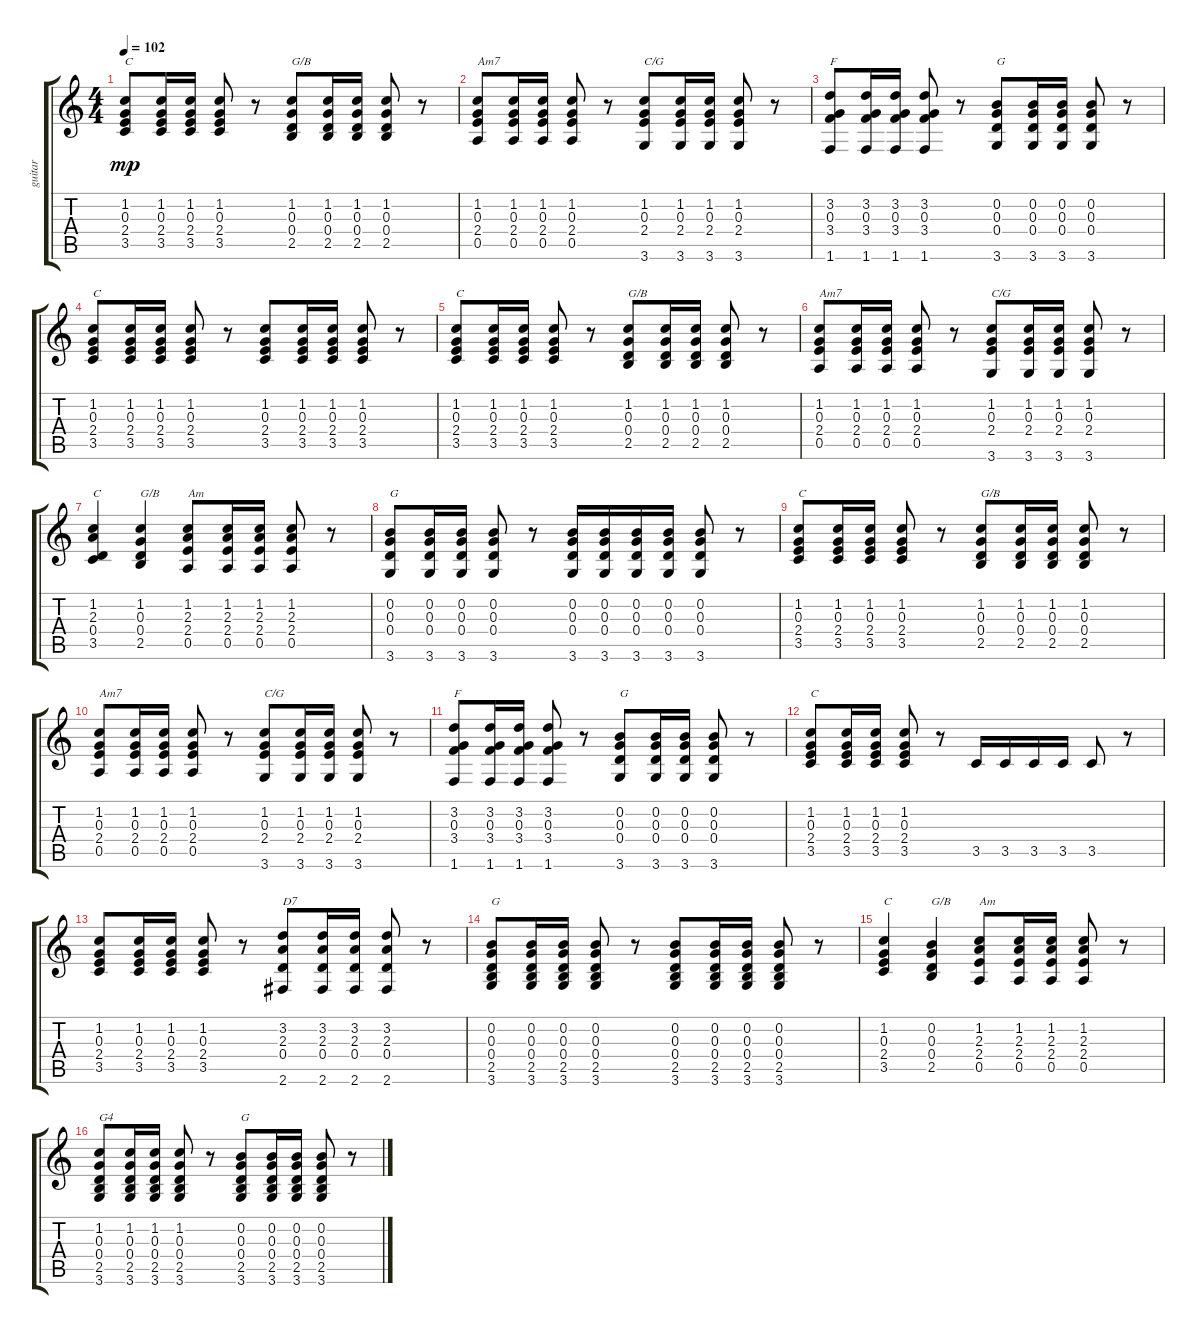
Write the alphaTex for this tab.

\track ("guitar" "guitar") {instrument acousticguitarnylon}
\staff {score tabs}
\tuning (E4 B3 G3 D3 A2 E2) {hide}
\ts (4 4)
\tempo 102
\clef g2
\ks c
(1.2 0.3 2.4 3.5).8{txt "C" dy mp} (1.2 0.3 2.4 3.5).16 (1.2 0.3 2.4 3.5).16 (1.2 0.3 2.4 3.5).8 r.8 (1.2 0.3 0.4 2.5).8{txt "G/B"} (1.2 0.3 0.4 2.5).16 (1.2 0.3 0.4 2.5).16 (1.2 0.3 0.4 2.5).8 r.8 |
(1.2 0.3 2.4 0.5).8{txt "Am7"} (1.2 0.3 2.4 0.5).16 (1.2 0.3 2.4 0.5).16 (1.2 0.3 2.4 0.5).8 r.8 (1.2 0.3 2.4 3.6).8{txt "C/G"} (1.2 0.3 2.4 3.6).16 (1.2 0.3 2.4 3.6).16 (1.2 0.3 2.4 3.6).8 r.8 |
(3.2 0.3 3.4 1.6).8{txt "F"} (3.2 0.3 3.4 1.6).16 (3.2 0.3 3.4 1.6).16 (3.2 0.3 3.4 1.6).8 r.8 (0.2 0.3 0.4 3.6).8{txt "G"} (0.2 0.3 0.4 3.6).16 (0.2 0.3 0.4 3.6).16 (0.2 0.3 0.4 3.6).8 r.8 |
(1.2 0.3 2.4 3.5).8{txt "C"} (1.2 0.3 2.4 3.5).16 (1.2 0.3 2.4 3.5).16 (1.2 0.3 2.4 3.5).8 r.8 (1.2 0.3 2.4 3.5).8 (1.2 0.3 2.4 3.5).16 (1.2 0.3 2.4 3.5).16 (1.2 0.3 2.4 3.5).8 r.8 |
(1.2 0.3 2.4 3.5).8{txt "C"} (1.2 0.3 2.4 3.5).16 (1.2 0.3 2.4 3.5).16 (1.2 0.3 2.4 3.5).8 r.8 (1.2 0.3 0.4 2.5).8{txt "G/B"} (1.2 0.3 0.4 2.5).16 (1.2 0.3 0.4 2.5).16 (1.2 0.3 0.4 2.5).8 r.8 |
(1.2 0.3 2.4 0.5).8{txt "Am7"} (1.2 0.3 2.4 0.5).16 (1.2 0.3 2.4 0.5).16 (1.2 0.3 2.4 0.5).8 r.8 (1.2 0.3 2.4 3.6).8{txt "C/G"} (1.2 0.3 2.4 3.6).16 (1.2 0.3 2.4 3.6).16 (1.2 0.3 2.4 3.6).8 r.8 |
(1.2 2.3 0.4 3.5).4{txt "C"} (1.2 0.3 0.4 2.5).4{txt "G/B"} (1.2 2.3 2.4 0.5).8{txt "Am"} (1.2 2.3 2.4 0.5).16 (1.2 2.3 2.4 0.5).16 (1.2 2.3 2.4 0.5).8 r.8 |
(0.2 0.3 0.4 3.6).8{txt "G"} (0.2 0.3 0.4 3.6).16 (0.2 0.3 0.4 3.6).16 (0.2 0.3 0.4 3.6).8 r.8 (0.2 0.3 0.4 3.6).16 (0.2 0.3 0.4 3.6).16 (0.2 0.3 0.4 3.6).16 (0.2 0.3 0.4 3.6).16 (0.2 0.3 0.4 3.6).8 r.8 |
(1.2 0.3 2.4 3.5).8{txt "C"} (1.2 0.3 2.4 3.5).16 (1.2 0.3 2.4 3.5).16 (1.2 0.3 2.4 3.5).8 r.8 (1.2 0.3 0.4 2.5).8{txt "G/B"} (1.2 0.3 0.4 2.5).16 (1.2 0.3 0.4 2.5).16 (1.2 0.3 0.4 2.5).8 r.8 |
(1.2 0.3 2.4 0.5).8{txt "Am7"} (1.2 0.3 2.4 0.5).16 (1.2 0.3 2.4 0.5).16 (1.2 0.3 2.4 0.5).8 r.8 (1.2 0.3 2.4 3.6).8{txt "C/G"} (1.2 0.3 2.4 3.6).16 (1.2 0.3 2.4 3.6).16 (1.2 0.3 2.4 3.6).8 r.8 |
(3.2 0.3 3.4 1.6).8{txt "F"} (3.2 0.3 3.4 1.6).16 (3.2 0.3 3.4 1.6).16 (3.2 0.3 3.4 1.6).8 r.8 (0.2 0.3 0.4 3.6).8{txt "G"} (0.2 0.3 0.4 3.6).16 (0.2 0.3 0.4 3.6).16 (0.2 0.3 0.4 3.6).8 r.8 |
(1.2 0.3 2.4 3.5).8{txt "C"} (1.2 0.3 2.4 3.5).16 (1.2 0.3 2.4 3.5).16 (1.2 0.3 2.4 3.5).8 r.8 3.5.16 3.5.16 3.5.16 3.5.16 3.5.8 r.8 |
(1.2 0.3 2.4 3.5).8 (1.2 0.3 2.4 3.5).16 (1.2 0.3 2.4 3.5).16 (1.2 0.3 2.4 3.5).8 r.8 (3.2 2.3 0.4 2.6).8{txt "D7"} (3.2 2.3 0.4 2.6).16 (3.2 2.3 0.4 2.6).16 (3.2 2.3 0.4 2.6).8 r.8 |
(0.2 0.3 0.4 2.5 3.6).8{txt "G"} (0.2 0.3 0.4 2.5 3.6).16 (0.2 0.3 0.4 2.5 3.6).16 (0.2 0.3 0.4 2.5 3.6).8 r.8 (0.2 0.3 0.4 2.5 3.6).8 (0.2 0.3 0.4 2.5 3.6).16 (0.2 0.3 0.4 2.5 3.6).16 (0.2 0.3 0.4 2.5 3.6).8 r.8 |
(1.2 0.3 2.4 3.5).4{txt "C"} (0.2 0.3 0.4 2.5).4{txt "G/B"} (1.2 2.3 2.4 0.5).8{txt "Am"} (1.2 2.3 2.4 0.5).16 (1.2 2.3 2.4 0.5).16 (1.2 2.3 2.4 0.5).8 r.8 |
(1.2 0.3 0.4 2.5 3.6).8{txt "G4"} (1.2 0.3 0.4 2.5 3.6).16 (1.2 0.3 0.4 2.5 3.6).16 (1.2 0.3 0.4 2.5 3.6).8 r.8 (0.2 0.3 0.4 2.5 3.6).8{txt "G"} (0.2 0.3 0.4 2.5 3.6).16 (0.2 0.3 0.4 2.5 3.6).16 (0.2 0.3 0.4 2.5 3.6).8 r.8
